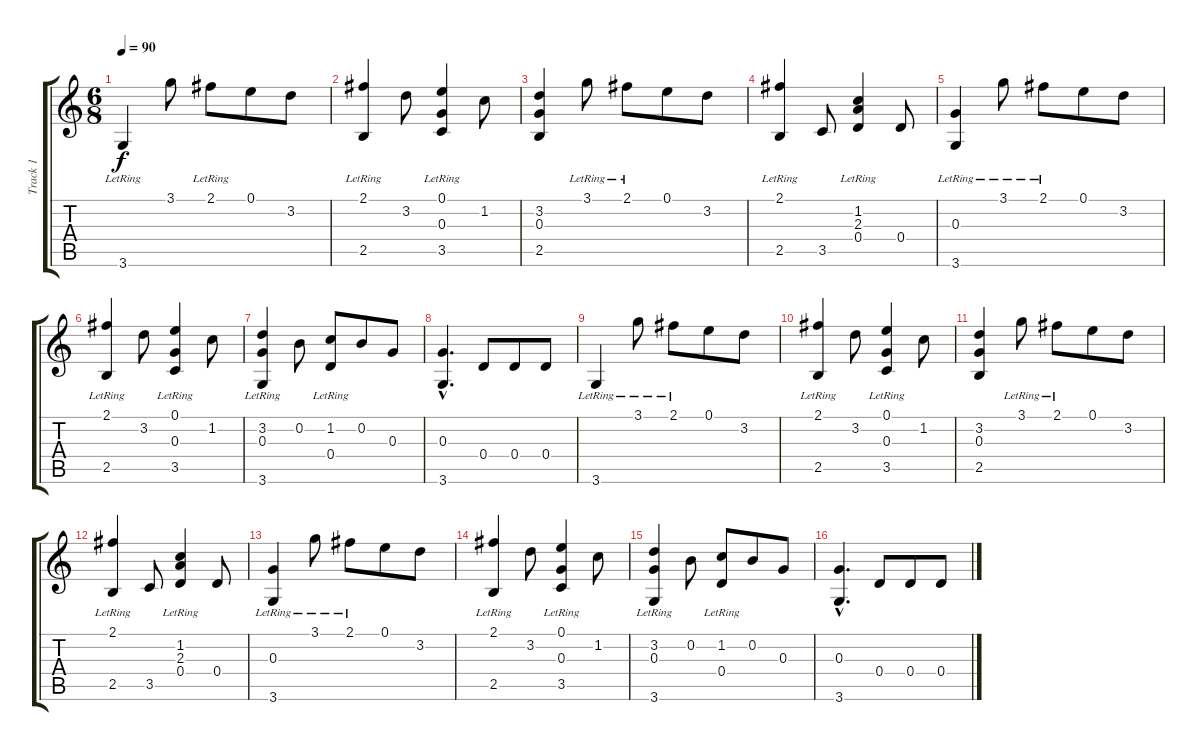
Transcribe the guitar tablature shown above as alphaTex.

\track ("Track 1" "Track 1") {instrument acousticguitarnylon}
\staff {score tabs}
\tuning (E4 B3 G3 D3 A2 E2) {hide}
\ts (6 8)
\tempo 90
\clef g2
\ks c
3.6{lr}.4{dy f} 3.1.8 2.1{lr}.8 0.1.8 3.2.8 |
(2.1 2.5{lr}).4 3.2.8 (0.1 0.3{lr} 3.5{lr}).4 1.2.8 |
(3.2 0.3 2.5).4 3.1{lr}.8 2.1{lr}.8 0.1.8 3.2.8 |
(2.1{lr} 2.5).4 3.5.8 (1.2{lr} 2.3{lr} 0.4).4 0.4.8 |
(0.3{lr} 3.6{lr}).4 3.1{lr}.8 2.1{lr}.8 0.1.8 3.2.8 |
(2.1 2.5{lr}).4 3.2.8 (0.1 0.3{lr} 3.5).4 1.2.8 |
(3.2 0.3{lr} 3.6{lr}).4 0.2.8 (1.2 0.4{lr}).8 0.2.8 0.3.8 |
(0.3{hac} 3.6{hac}).4{d} 0.4.8 0.4.8 0.4.8 |
3.6{lr}.4 3.1{lr}.8 2.1{lr}.8 0.1.8 3.2.8 |
(2.1 2.5{lr}).4 3.2.8 (0.1 0.3{lr} 3.5{lr}).4 1.2.8 |
(3.2 0.3 2.5).4 3.1{lr}.8 2.1{lr}.8 0.1.8 3.2.8 |
(2.1{lr} 2.5).4 3.5.8 (1.2{lr} 2.3{lr} 0.4).4 0.4.8 |
(0.3{lr} 3.6{lr}).4 3.1{lr}.8 2.1{lr}.8 0.1.8 3.2.8 |
(2.1 2.5{lr}).4 3.2.8 (0.1 0.3{lr} 3.5).4 1.2.8 |
(3.2 0.3{lr} 3.6{lr}).4 0.2.8 (1.2 0.4{lr}).8 0.2.8 0.3.8 |
(0.3{hac} 3.6{hac}).4{d} 0.4.8 0.4.8 0.4.8
